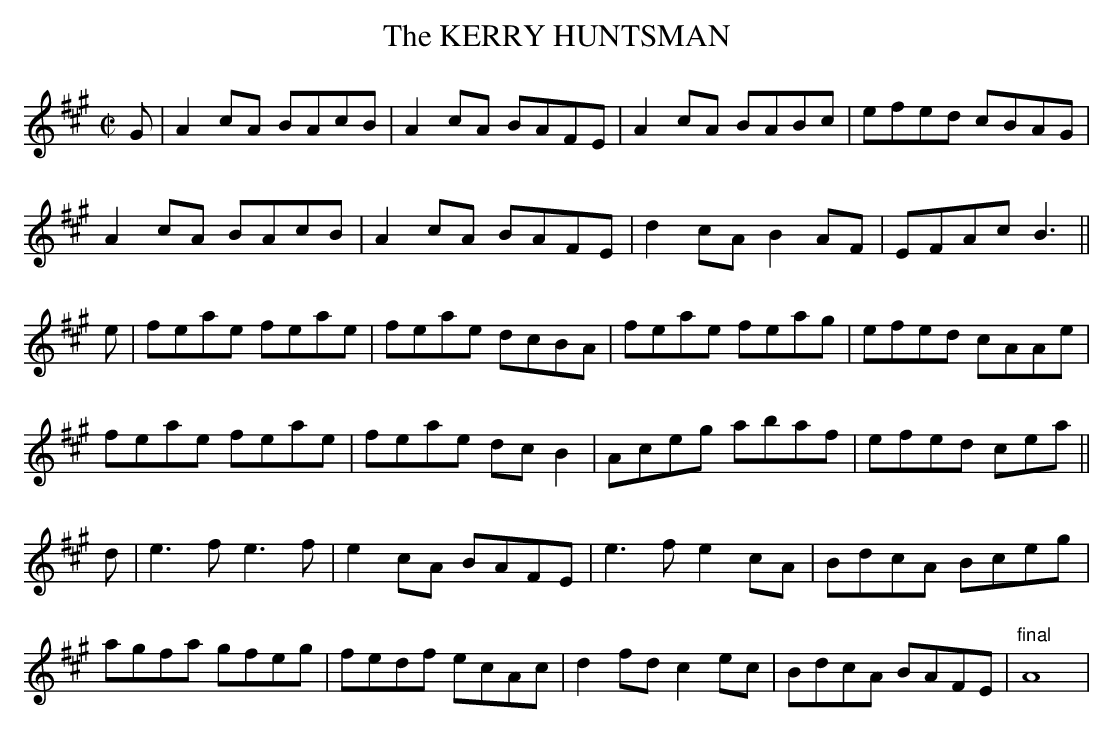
X:1
T:KERRY HUNTSMAN, The
M:C|
L:1/8
K:A
G|A2cA BAcB|A2cA BAFE|A2cA BABc|efed cBAG|
A2cA BAcB|A2cA BAFE|d2cA B2AF|EFAc B3 ||
e|feae feae|feae dcBA|feae feag|efed cAAe|
feae feae|feae dcB2|Aceg abaf|efed cea ||
d|e3f e3f|e2cA BAFE|e3f e2cA|BdcA Bceg|
agfa gfeg|fedf ecAc|d2fd c2ec|BdcA BAFE|"final"A8|
